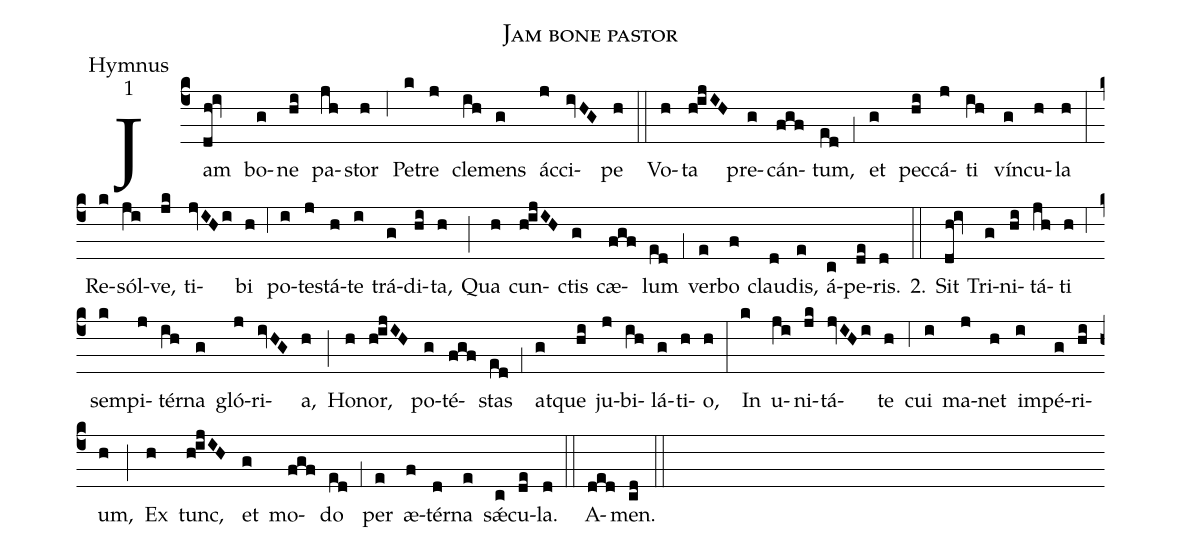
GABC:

name:Jam bone pastor;
office-part:Hymnus;
mode:1;
%%
(c4) Jam(dh!iv) bo(g)ne(hi) pa(jh)stor(h) (,6) Pe(k)tre(j) cle(ih)mens(g) ác(j)ci(ivHG)pe(h) (::)
Vo(h)ta(h!ijIH) pre(g)cán(fgf)tum,(ed) (,1) et(g) pec(hi)cá(j)ti(ih) vín(g)cu(h)la(h) (:)
Re(k)sól(ji)ve,(jk) ti(jvIHi)bi(h) (,6) po(i)te(j)stá(h)te(i) trá(g)di(hi)ta,(h) (;) Qua(h) cun(h!ijIH)ctis(g) cæ(fgf)lum(ed) (,1) ver(e)bo(f) clau(d)dis,(e) á(c)pe(de)ris.(d) 2.(::) Sit(dh!iv) Tri(g)ni(hi)tá(jh)ti(h) (,6) sem(k)pi(j)tér(ih)na(g) gló(j)ri(ivHG)a,(h) (;) Ho(h)nor,(h!ijIH) po(g)té(fgf)stas(ed) (,1) at(g)que(hi) ju(j)bi(ih)lá(g)ti(h)o,(h) (:)
In(k) u(ji)ni(jk)tá(jvIHi)te(h) (,6) cui(i) ma(j)net(h) im(i)pé(g)ri(hi)um,(h) (;) Ex(h) tunc,(h!ijIH) et(g) mo(fgf)do(ed) (,1) per(e) æ(f)tér(d)na(e) s{<sp>'ae</sp>}(c)cu(de)la.(d) (::)
A(ded)men.(cd) (::)
